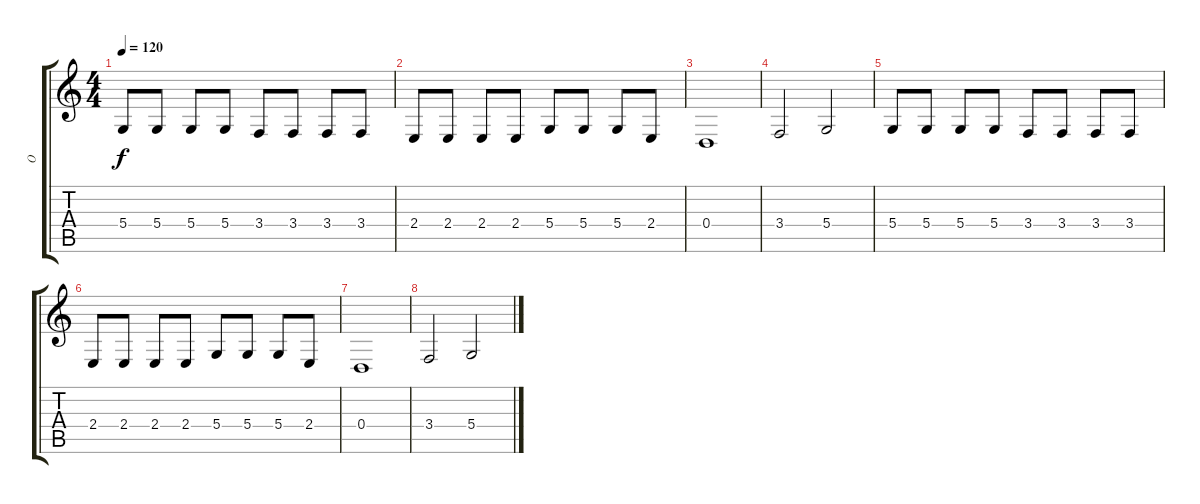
\track ("  O" "  O") {instrument fiddle}
\staff {score tabs}
\tuning (E4 B3 G3 D3 A2 E2) {hide}
\ts (4 4)
\tempo 120
\clef g2
\ks c
5.4.8{dy f} 5.4.8 5.4.8 5.4.8 3.4.8 3.4.8 3.4.8 3.4.8 |
2.4.8 2.4.8 2.4.8 2.4.8 5.4.8 5.4.8 5.4.8 2.4.8 |
0.4.1 |
3.4.2 5.4.2 |
5.4.8 5.4.8 5.4.8 5.4.8 3.4.8 3.4.8 3.4.8 3.4.8 |
2.4.8 2.4.8 2.4.8 2.4.8 5.4.8 5.4.8 5.4.8 2.4.8 |
0.4.1 |
3.4.2 5.4.2
